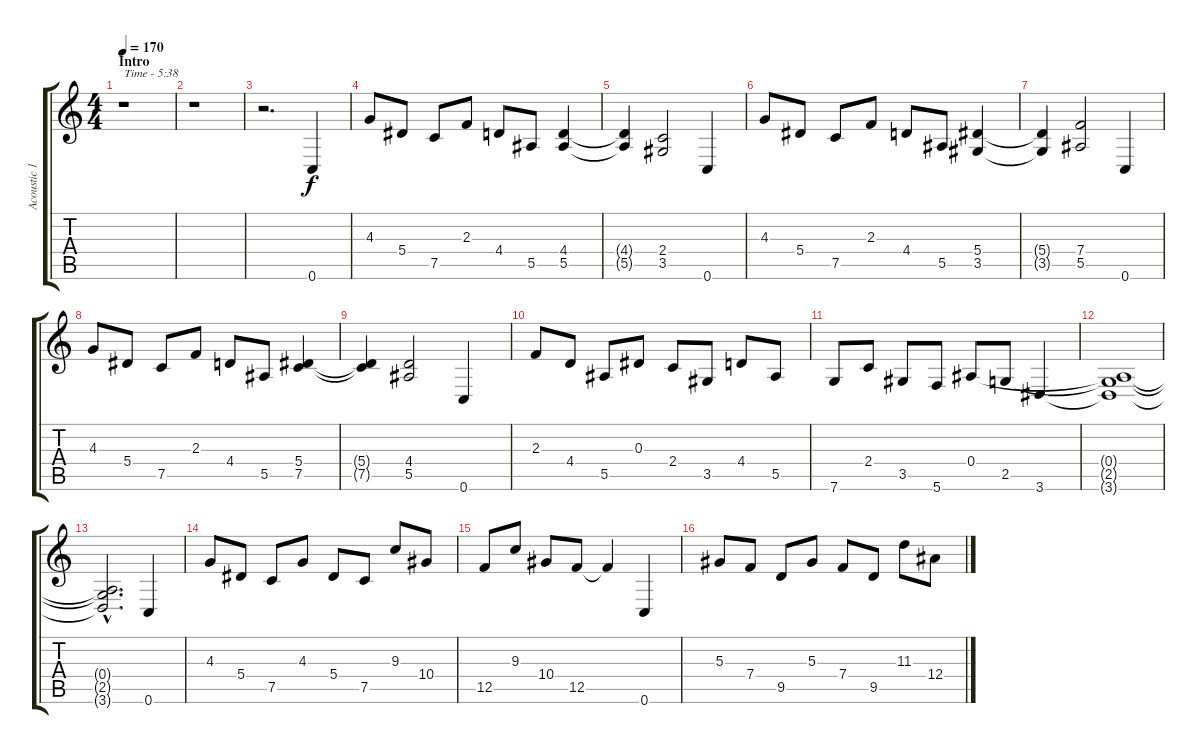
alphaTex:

\track ("Acoustic 1" "Acoustic 1") {instrument acousticguitarsteel}
\staff {score tabs}
\tuning (C4 G3 Eb3 Bb2 F2 C2) {hide}
\ts (4 4)
\section ("" "Intro")
\tempo 170
\clef g2
\ks c
r.1{txt "Time - 5:38 " dy f instrument acousticguitarsteel} |
r.1 |
r.2{d} 0.6.4 |
4.3.8 5.4.8 7.5.8 2.3.8 4.4.8 5.5.8 (4.4 5.5).4 |
(4.4{t} 5.5{t}).4 (2.4 3.5).2 0.6.4 |
4.3.8 5.4.8 7.5.8 2.3.8 4.4.8 5.5.8 (5.4 3.5).4 |
(5.4{t} 3.5{t}).4 (7.4 5.5).2 0.6.4 |
4.3.8 5.4.8 7.5.8 2.3.8 4.4.8 5.5.8 (5.4 7.5).4 |
(5.4{t} 7.5{t}).4 (4.4 5.5).2 0.6.4 |
2.3.8 4.4.8 5.5.8 0.3.8 2.4.8 3.5.8 4.4.8 5.5.8 |
7.6.8 2.4.8 3.5.8 5.6.8 0.4.8 2.5.8 3.6.4 |
(0.4{t} 2.5{t} 3.6{t}).1 |
(0.4{hac t} 2.5{hac t} 3.6{hac t}).2{d} 0.6.4 |
4.3.8 5.4.8 7.5.8 4.3.8 5.4.8 7.5.8 9.3.8 10.4.8 |
12.5.8 9.3.8 10.4.8 12.5.8 12.5{t}.4 0.6.4 |
5.3.8 7.4.8 9.5.8 5.3.8 7.4.8 9.5.8 11.3.8 12.4.8
